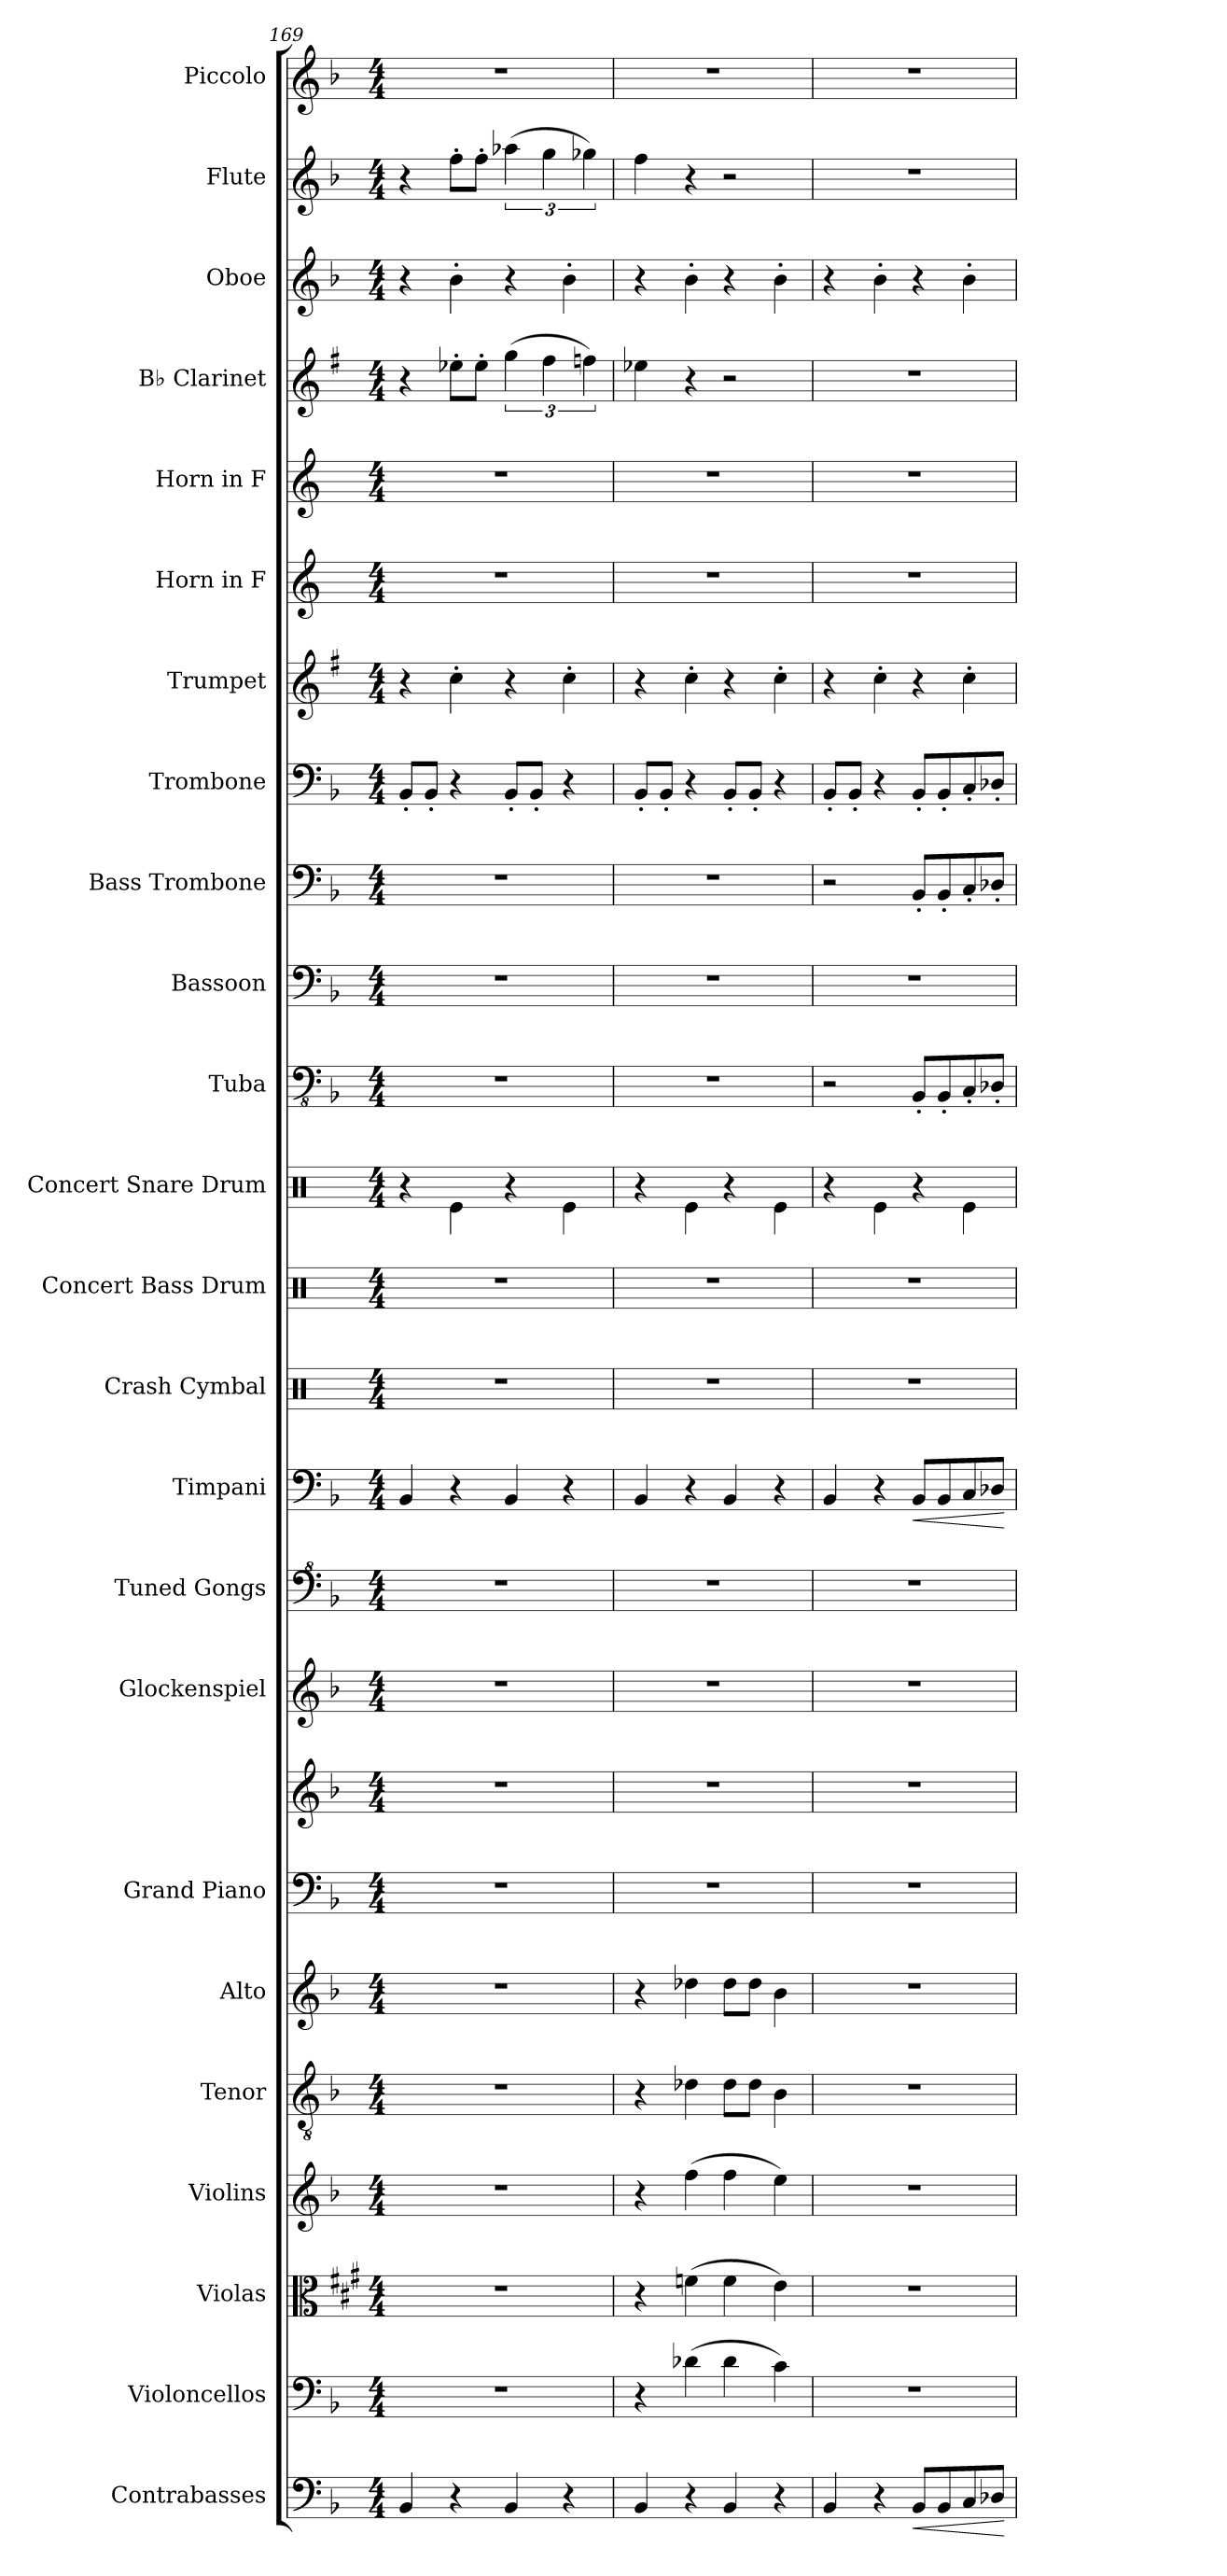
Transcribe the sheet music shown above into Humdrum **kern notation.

**kern	**dynam	**kern	**kern	**kern	**kern	**kern	**kern	**kern	**kern	**kern	**kern	**dynam	**kern	**kern	**kern	**kern	**kern	**kern	**kern	**kern	**kern	**kern	**kern	**kern	**kern	**kern
*part24	*part24	*part23	*part22	*part21	*part20	*part19	*part18	*part18	*part17	*part16	*part15	*part15	*part14	*part13	*part12	*part11	*part10	*part9	*part8	*part7	*part6	*part5	*part4	*part3	*part2	*part1
*staff25	*staff25	*staff24	*staff23	*staff22	*staff21	*staff20	*staff19	*staff18	*staff17	*staff16	*staff15	*staff15	*staff14	*staff13	*staff12	*staff11	*staff10	*staff9	*staff8	*staff7	*staff6	*staff5	*staff4	*staff3	*staff2	*staff1
*I"Contrabasses	*	*I"Violoncellos	*I"Violas	*I"Violins	*I"Tenor	*I"Alto	*I"Grand Piano	*	*I"Glockenspiel	*I"Tuned Gongs	*I"Timpani	*	*I"Crash Cymbal	*I"Concert Bass Drum	*I"Concert Snare Drum	*I"Tuba	*I"Bassoon	*I"Bass Trombone	*I"Trombone	*I"Trumpet	*I"Horn in F	*I"Horn in F	*I"B♭ Clarinet	*I"Oboe	*I"Flute	*I"Piccolo
*I'Cbs.	*	*I'Vcs.	*I'Vlas.	*I'Vlns.	*I'T.	*I'A.	*I'Pno.	*	*I'Glock.	*I'Td. Gon.	*I'Timp.	*	*I'Cr. Cym.	*I'Con. BD	*I'Con. Sn.	*I'Tba.	*I'Bsn.	*I'B. Tbn.	*I'Tbn.	*I'Tpt.	*	*	*I'B♭ Cl.	*I'Ob.	*I'Fl.	*I'Picc.
*clefF4	*	*clefF4	*clefC3	*clefG2	*clefGv2	*clefG2	*clefF4	*clefG2	*clefG2	*clefF^4	*clefF4	*	*clefX	*clefX	*clefX	*clefFv4	*clefF4	*clefF4	*clefF4	*clefG2	*clefG2	*clefG2	*clefG2	*clefG2	*clefG2	*clefG2
*ITrd7c12	*	*	*	*	*	*	*	*	*ITrd-14c-24	*	*	*	*	*	*	*	*	*	*	*ITrd1c2	*ITrd4c7	*ITrd4c7	*ITrd1c2	*	*	*ITrd-7c-12
*k[b-]	*	*k[b-]	*k[f#c#g#]	*k[b-]	*k[b-]	*k[b-]	*k[b-]	*k[b-]	*k[b-]	*k[b-]	*k[b-]	*	*k[]	*k[]	*k[]	*k[b-]	*k[b-]	*k[b-]	*k[b-]	*k[b-]	*k[b-]	*k[b-]	*k[b-]	*k[b-]	*k[b-]	*k[b-]
*M4/4	*	*M4/4	*M4/4	*M4/4	*M4/4	*M4/4	*M4/4	*M4/4	*M4/4	*M4/4	*M4/4	*	*M4/4	*M4/4	*M4/4	*M4/4	*M4/4	*M4/4	*M4/4	*M4/4	*M4/4	*M4/4	*M4/4	*M4/4	*M4/4	*M4/4
=169	=169	=169	=169	=169	=169	=169	=169	=169	=169	=169	=169	=169	=169	=169	=169	=169	=169	=169	=169	=169	=169	=169	=169	=169	=169	=169
4BBB-/	.	1r	1r	1r	1r	1r	1r	1r	1r	1r	4BB-/	.	1r	1r	4r	1r	1r	1r	8BB-'/L	4r	1r	1r	4r	4r	4r	1r
.	.	.	.	.	.	.	.	.	.	.	.	.	.	.	.	.	.	.	8BB-'/J	.	.	.	.	.	.	.
4r	.	.	.	.	.	.	.	.	.	.	4r	.	.	.	4Re\	.	.	.	4r	4b-'\	.	.	8dd-X'\L	4b-'\	8ff'\L	.
.	.	.	.	.	.	.	.	.	.	.	.	.	.	.	.	.	.	.	.	.	.	.	8dd-'\J	.	8ff'\J	.
4BBB-/	.	.	.	.	.	.	.	.	.	.	4BB-/	.	.	.	4r	.	.	.	8BB-'/L	4r	.	.	(>6ff\	4r	(>6aa-X\	.
.	.	.	.	.	.	.	.	.	.	.	.	.	.	.	.	.	.	.	8BB-'/J	.	.	.	.	.	.	.
.	.	.	.	.	.	.	.	.	.	.	.	.	.	.	.	.	.	.	.	.	.	.	6ee\	.	6gg\	.
4r	.	.	.	.	.	.	.	.	.	.	4r	.	.	.	4Re\	.	.	.	4r	4b-'\	.	.	.	4b-'\	.	.
.	.	.	.	.	.	.	.	.	.	.	.	.	.	.	.	.	.	.	.	.	.	.	6ee-X\)	.	6gg-X\)	.
=170	=170	=170	=170	=170	=170	=170	=170	=170	=170	=170	=170	=170	=170	=170	=170	=170	=170	=170	=170	=170	=170	=170	=170	=170	=170	=170
4BBB-/	.	4r	4r	4r	4r	4r	1r	1r	1r	1r	4BB-/	.	1r	1r	4r	1r	1r	1r	8BB-'/L	4r	1r	1r	4dd-X\	4r	4ff\	1r
.	.	.	.	.	.	.	.	.	.	.	.	.	.	.	.	.	.	.	8BB-'/J	.	.	.	.	.	.	.
4r	.	(>4d-X\	(>4fn\	(>4ff\	4d-X\	4dd-X\	.	.	.	.	4r	.	.	.	4Re\	.	.	.	4r	4b-'\	.	.	4r	4b-'\	4r	.
4BBB-/	.	4d-\	4f\	4ff\	8d-\L	8dd-\L	.	.	.	.	4BB-/	.	.	.	4r	.	.	.	8BB-'/L	4r	.	.	2r	4r	2r	.
.	.	.	.	.	8d-\J	8dd-\J	.	.	.	.	.	.	.	.	.	.	.	.	8BB-'/J	.	.	.	.	.	.	.
4r	.	4c\)	4e\)	4ee\)	4B-\	4b-\	.	.	.	.	4r	.	.	.	4Re\	.	.	.	4r	4b-'\	.	.	.	4b-'\	.	.
=171	=171	=171	=171	=171	=171	=171	=171	=171	=171	=171	=171	=171	=171	=171	=171	=171	=171	=171	=171	=171	=171	=171	=171	=171	=171	=171
4BBB-/	.	1r	1r	1r	1r	1r	1r	1r	1r	1r	4BB-/	.	1r	1r	4r	2r	1r	2r	8BB-'/L	4r	1r	1r	1r	4r	1r	1r
.	.	.	.	.	.	.	.	.	.	.	.	.	.	.	.	.	.	.	8BB-'/J	.	.	.	.	.	.	.
4r	.	.	.	.	.	.	.	.	.	.	4r	.	.	.	4Re\	.	.	.	4r	4b-'\	.	.	.	4b-'\	.	.
!	!LO:HP:b	!	!	!	!	!	!	!	!	!	!	!LO:HP:b	!	!	!	!	!	!	!	!	!	!	!	!	!	!
8BBB-/L	<	.	.	.	.	.	.	.	.	.	8BB-/L	<	.	.	4r	8BBB-'/L	.	8BB-'/L	8BB-'/L	4r	.	.	.	4r	.	.
8BBB-/	.	.	.	.	.	.	.	.	.	.	8BB-/	.	.	.	.	8BBB-'/	.	8BB-'/	8BB-'/	.	.	.	.	.	.	.
8CC/	.	.	.	.	.	.	.	.	.	.	8C/	.	.	.	4Re\	8CC'/	.	8C'/	8C'/	4b-'\	.	.	.	4b-'\	.	.
8DD-X/J	.	.	.	.	.	.	.	.	.	.	8D-X/J	.	.	.	.	8DD-X'/J	.	8D-X'/J	8D-X'/J	.	.	.	.	.	.	.
.	[	.	.	.	.	.	.	.	.	.	.	[	.	.	.	.	.	.	.	.	.	.	.	.	.	.
=	=	=	=	=	=	=	=	=	=	=	=	=	=	=	=	=	=	=	=	=	=	=	=	=	=	=
*-	*-	*-	*-	*-	*-	*-	*-	*-	*-	*-	*-	*-	*-	*-	*-	*-	*-	*-	*-	*-	*-	*-	*-	*-	*-	*-
